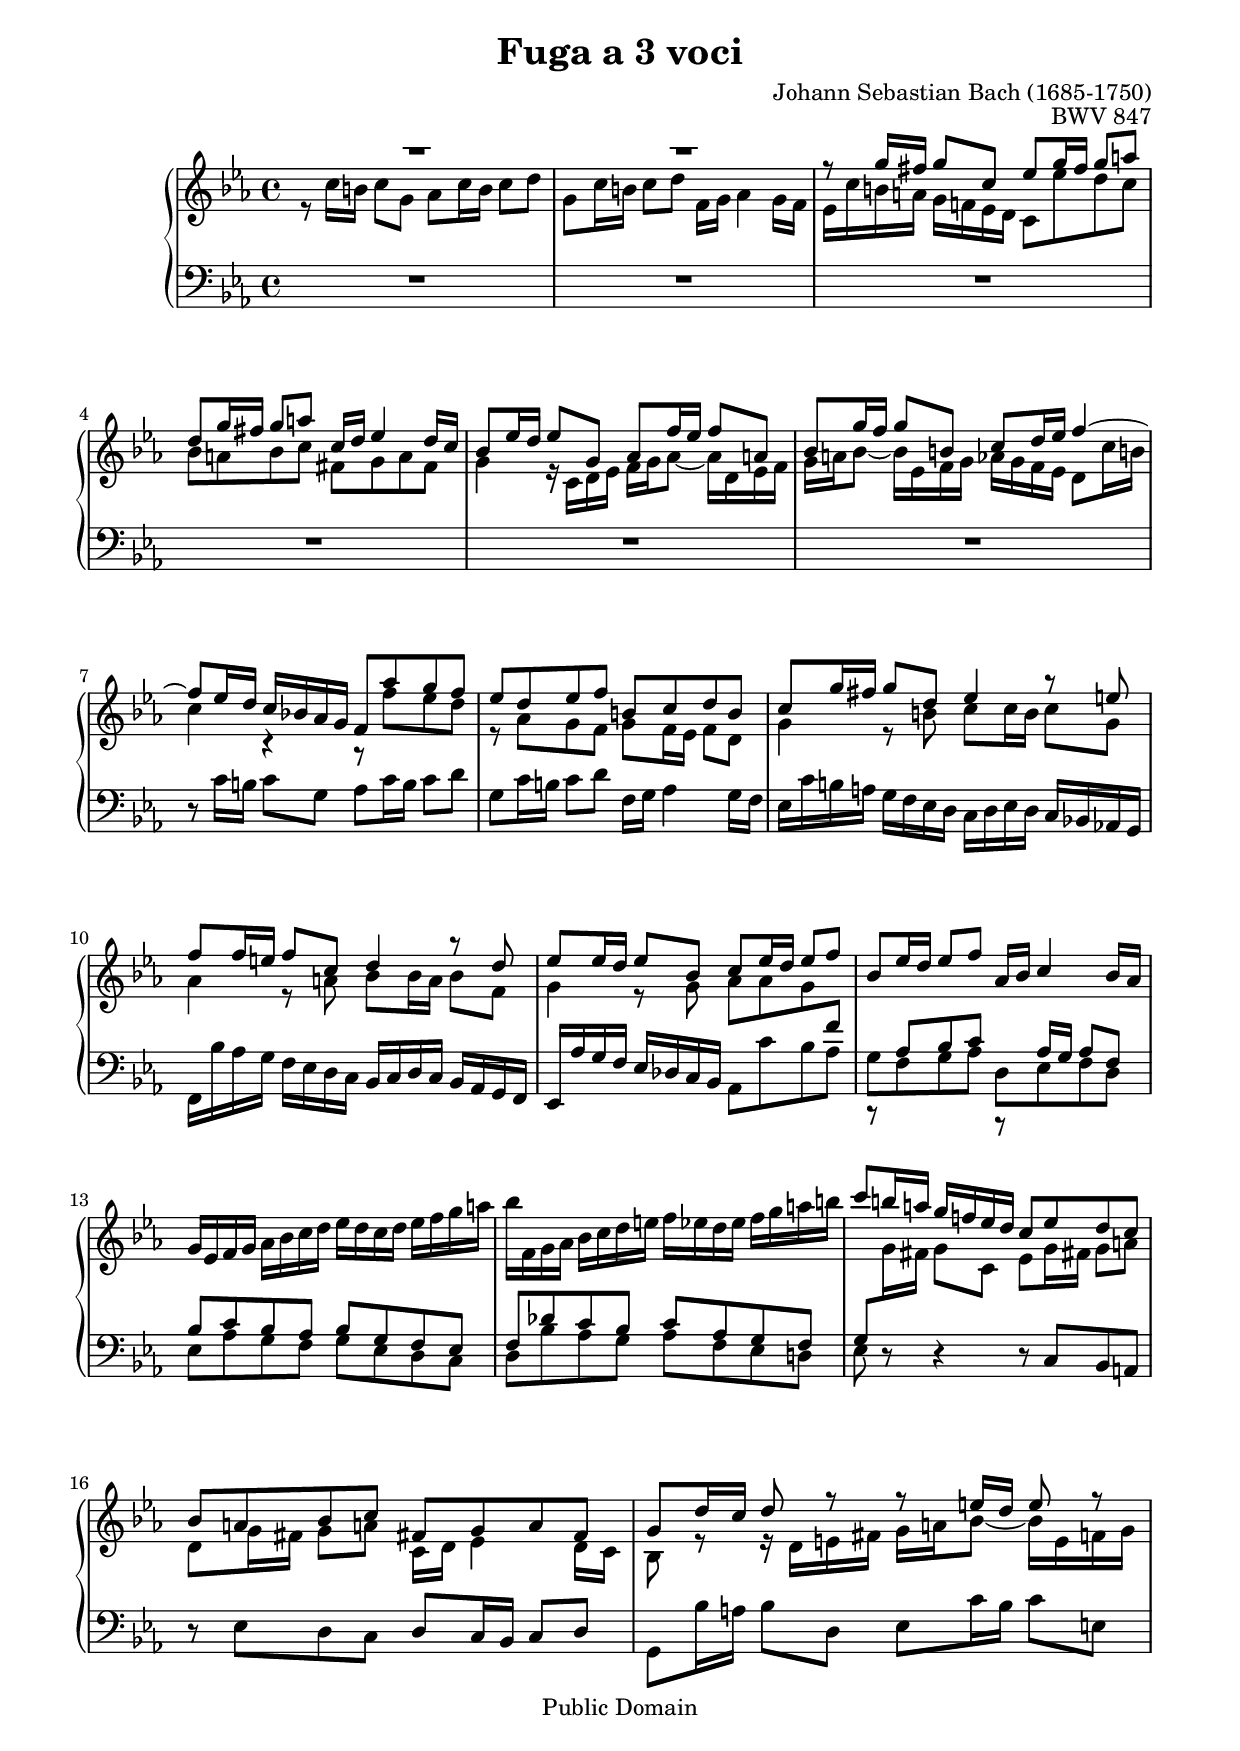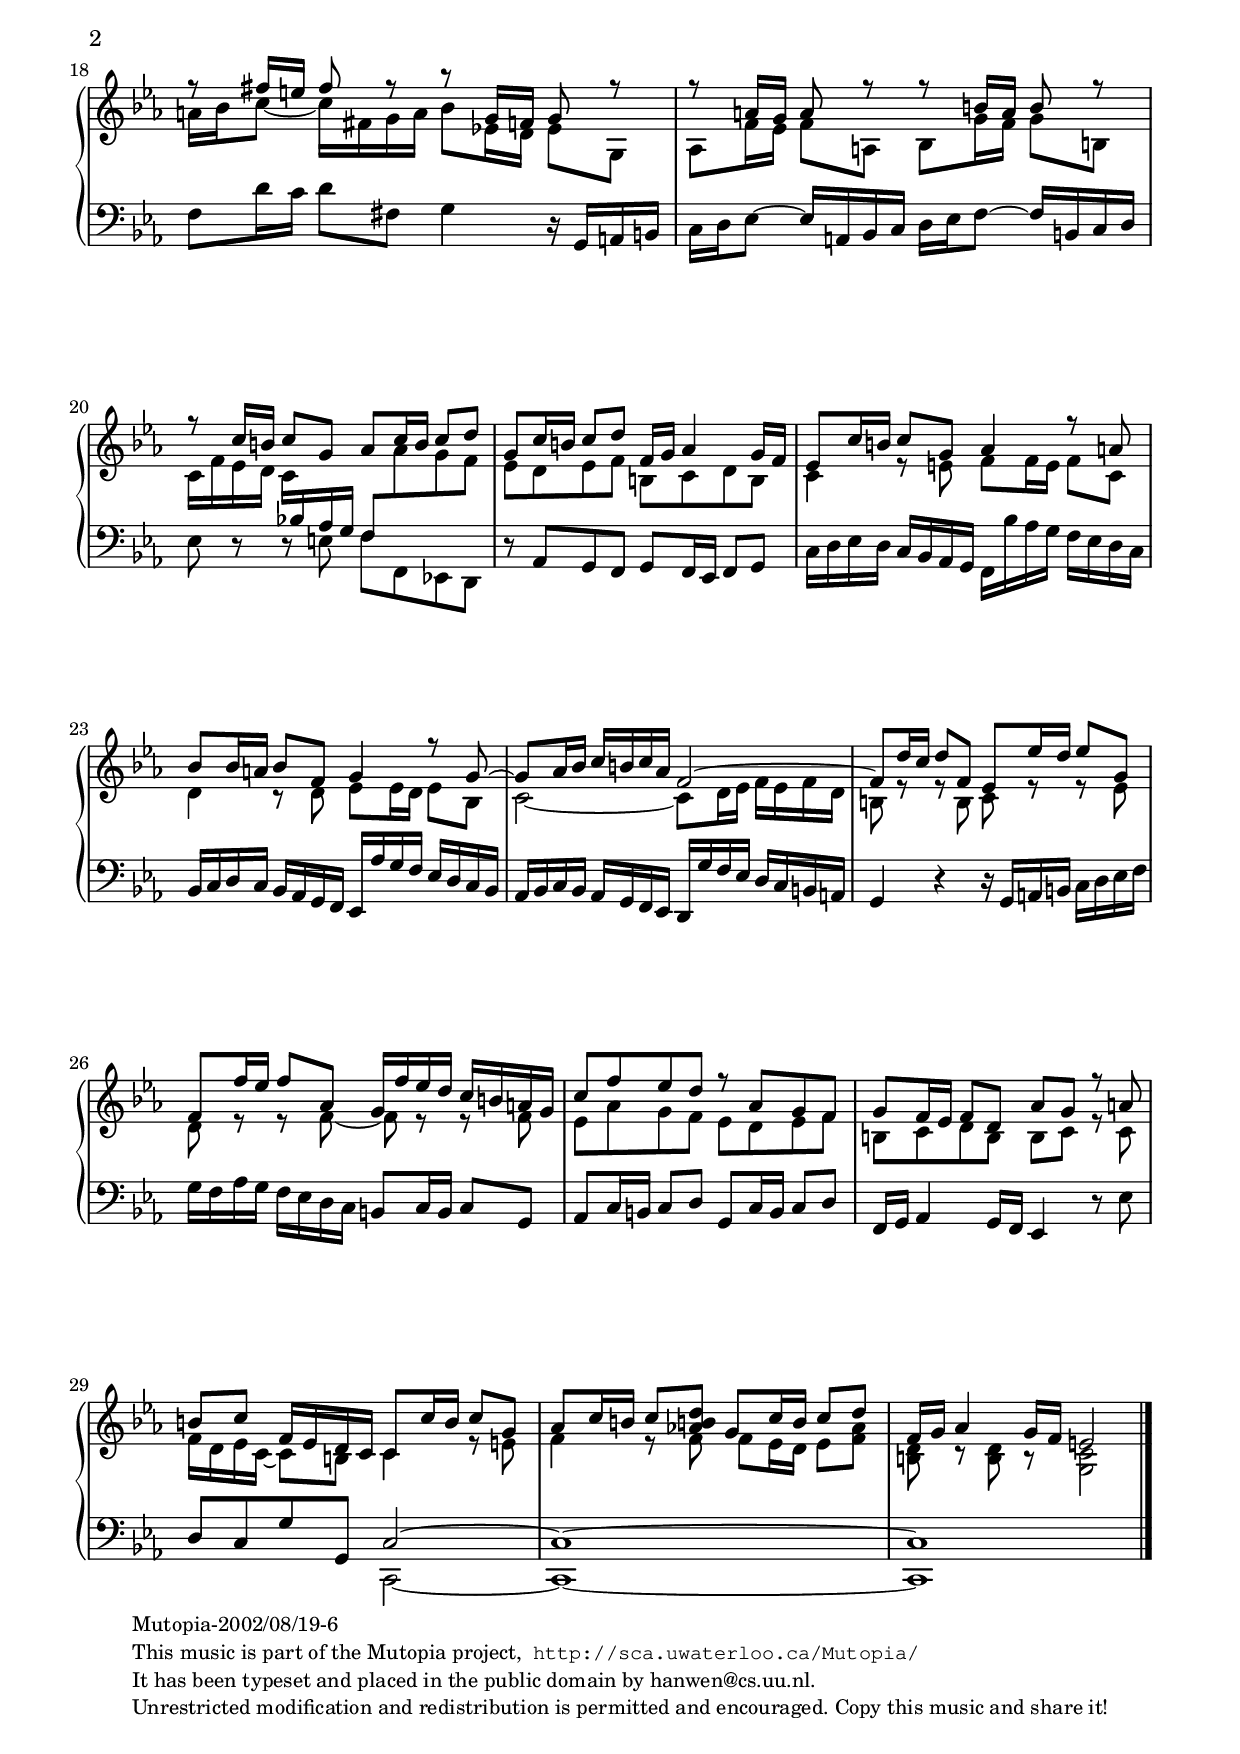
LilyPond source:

\header {
    title = "Fuga a 3 voci"
    opus = "BWV 847-Fuga"
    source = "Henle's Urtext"
    composer = "Johann Sebastian Bach (1685-1750)"
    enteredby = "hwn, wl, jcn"

				% mutopia headers.
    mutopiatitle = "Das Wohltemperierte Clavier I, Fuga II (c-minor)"
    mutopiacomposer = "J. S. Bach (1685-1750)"
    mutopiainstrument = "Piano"
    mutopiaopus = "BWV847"
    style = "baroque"
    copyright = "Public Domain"
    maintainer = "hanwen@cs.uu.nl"
    %% TODO: handle \footer, \head[er] properly
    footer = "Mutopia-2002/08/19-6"

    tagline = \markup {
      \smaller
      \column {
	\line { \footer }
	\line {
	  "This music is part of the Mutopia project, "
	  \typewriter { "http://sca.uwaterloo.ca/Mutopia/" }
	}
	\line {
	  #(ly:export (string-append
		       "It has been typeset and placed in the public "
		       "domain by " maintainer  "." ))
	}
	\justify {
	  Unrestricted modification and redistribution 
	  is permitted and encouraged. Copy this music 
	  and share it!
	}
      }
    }
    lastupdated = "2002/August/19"
  }



\version "2.8.0"




dux = \context Voice = "two"  \relative c''{
    \voiceTwo
    \clef violin

    r8 c16 b c8 g as c16 b c8 d |
    g, c16 b c8 d f,16 g as4 g16 f |
    es c' b a g f! es d c8 es' d c | 
    bes a bes c fis, g a fis |
    %%5
    g4 r16 c, d es f g as8~ as16 d, es f |
    g a bes8 ~ bes16 es, f g as g f es d8 c'16 b! |  
				% forced accident!
    c4 r4 r8 f es d |
    r8 as g f g f16 es f8 d | 
    g4 r8 b c c16 b c8 g |
    %%10 
    as4 r8 a bes bes16 a bes8 f |
    g4 r8 g as as g
    \change Staff = bass \stemUp 
    f |
    r8 
    as, bes c r8 as16 g as8 f8 |
    bes8 c bes as bes g f es |
    f des' c bes c as g f |
    %%15
    g8
    \change Staff = treble
    \stemDown

    g'16 fis g8 c, 
    es
    g16 fis! g8 a |
    d, g16 fis g8 a! c,16 d es4 d16 c |  % forced accident!
    bes8 r8 r16 d e fis g a bes8 ~ bes16 e, f g |
    a bes c8 ~ c16 fis,16 g a bes8 es,!16 d es8 g, |
    as f'16 es f8 a,8 bes g'16 f g8 b, |
    %%20
    c16 f es d
    c
    \change Staff = bass
    \stemUp
    bes! as g 
    f8 \change Staff = treble
    \stemDown
    as' g f |
    es d es f b, c d b |
    c4 r8 e8 f f16 e f8 c |
    d4 r8 d8 es8 es16 d es8 bes |
    c2 ~ c8 d16 es f es f d |
    %%25
    b8 r8 r b c r r es |
    d r r f ~ f r r f |
    es as g f es d es f |
    b, c d b b c r c |
    f16 d es c ~ c8 b c4 r8 e |
    %%30
    f4 r8 f f es16 d es8 <f as> |
    <b, d> r <b d> r <g c>2 |
}


comes = \context Voice = "one"  \relative c'' {
    \voiceOne
    \override MultiMeasureRest  #'staff-position = #6 
    R1 |
    R1 |
    r8 g'16 fis g8 c, es g16 fis g8 a |
    d,8 g16 fis g8 a c,16 d es4 d16 c |
    %%5
    bes8 es16 d es8 g,8 as f'16 es f8 a, 
    bes8 g'16 f g8 b, c8 d16 es f4 ~ |
    f8 es16 d c16 bes ! as g f8 as' g f 
    es d es f b, c d b |
    c g'16 fis g8 d es4 r8 e8 |
    %%10 
    f f16 e f8 c8 d4 r8 d |
    es8 es16 d es8 bes c es16 d es8 f |
    bes, es16 d es8 f as,16 bes c4 bes16 as |
    \stemNeutral g16 es f g as bes c d es d c d es f g a |
    bes f, g as bes c d e f es d es f g a b |
    %%15
    \stemUp c8 b16 a g f! es d c8 es d c |
    bes a bes c fis,! g a fis |    % forced accident
    g8 d'16 c d8 r8 r8 e16 d e8 r8 |
    r fis16 e fis8 r r g,16 f g8 r8 |
    r8 a16 g a8 r r b16 a b8 r |
    %%20
    r8 c16 b c8 g as c16 b c8 d |
    g, c16 b c8 d f,16 g as4 g16 f |
    es8 c'16 b c8 g as4 r8 a |
    bes8 bes16 a bes8 f8 g4 r8 g ~ |
    g as16 bes c b c as f2 ~ |
    %%25
    f8 d'16 c d8 f, es es'16 d es8 g, |
    f f'16 es f8 as, g16 f' es d c b a g |
    c8 f es d r as g f |
    g f16 es f8 d as' g r a |
    b c f,16 es d c c8 c'16 b c8 g |
    %%30
    as c16 b c8 <d b ! as !> g,8 c16 b c8 d |
    f,16 g as4 g16 f e2 |
}

bassdux = \context Voice = "three"  \relative c' {
    \clef bass
    R1 |
    R |
    R |
    R |
    %%5
    R |
    R1 |
    r8 c16 b c8 g as c16 b c8 d |
    g, c16 b c8 d f,16 g as4 g16 f | 
    es c' b a g f es d c d es d c bes! as! g |
				% -> \classic_accidentals
    %%10
    f bes' as g f es d c bes c d c bes as g f |
    es as' g f es des c bes as8 c' bes as |
    g8 f g as d, es f d |
    es as g f g es d c |
    d bes' as g as f es d! |
    %%15
    es8 r8 r4 r8 c bes a |
    r es' d c d c16 bes c8 d |
    g,8 bes'16 a bes8 d, es c'16 bes c8 e, |
    f d'16 c d8 fis, g4 r16 g, a b |
    c16 d es8~ es16 a, bes c d es f8~ f16 b, c d |
    %%20 
    es8 r r e \stemNeutral \stemDown f f, es! d \stemNeutral |
    r as' g f g f16 es f8 g |
    c16 d es d c bes as g f bes' as g f es d c |
    bes c d c bes as g f es as' g f es d c bes |
    as bes c bes as g f es d g' f es d c b a |
    %%25
    g4 r4 r16 g a b c d es f |
    g f as g f es d c b8 c16 b c8 g |
    as c16 b c8 d g, c16 b c8 d |
    f,16 g as4 g16 f es4 r8 es' |
    d c g' g, 
    %%30
    << {  c2 ~ | c1 ~ | c1 } \\
       {   c,2 ~ | c1 ~ | c1 }
   >> 
}


\book {
    \score {

	\context Score \with
	{
	    \override SpacingSpanner #'spacing-increment = #1.0
	    \override SpacingSpanner #'shortest-duration-space = #1.9	
	} \context PianoStaff << 
	    \override Score.TimeSignature  #'style = #'C
	    \context Staff = "treble" <<
		\key c \minor
		\dux
		{ \comes \bar "|." }
		\time 4/4
	    >>
	    \context Staff = "bass" <<
		\key c \minor
		\bassdux
	    >>
	>>

	\header{
	    opus = "BWV 847"
	}
	\layout {}
	\midi {
	    \tempo 4 =84
	}
    }
    \paper {
	line-width = 18.0 \cm
	ragged-last-bottom = ##f
    }
}
